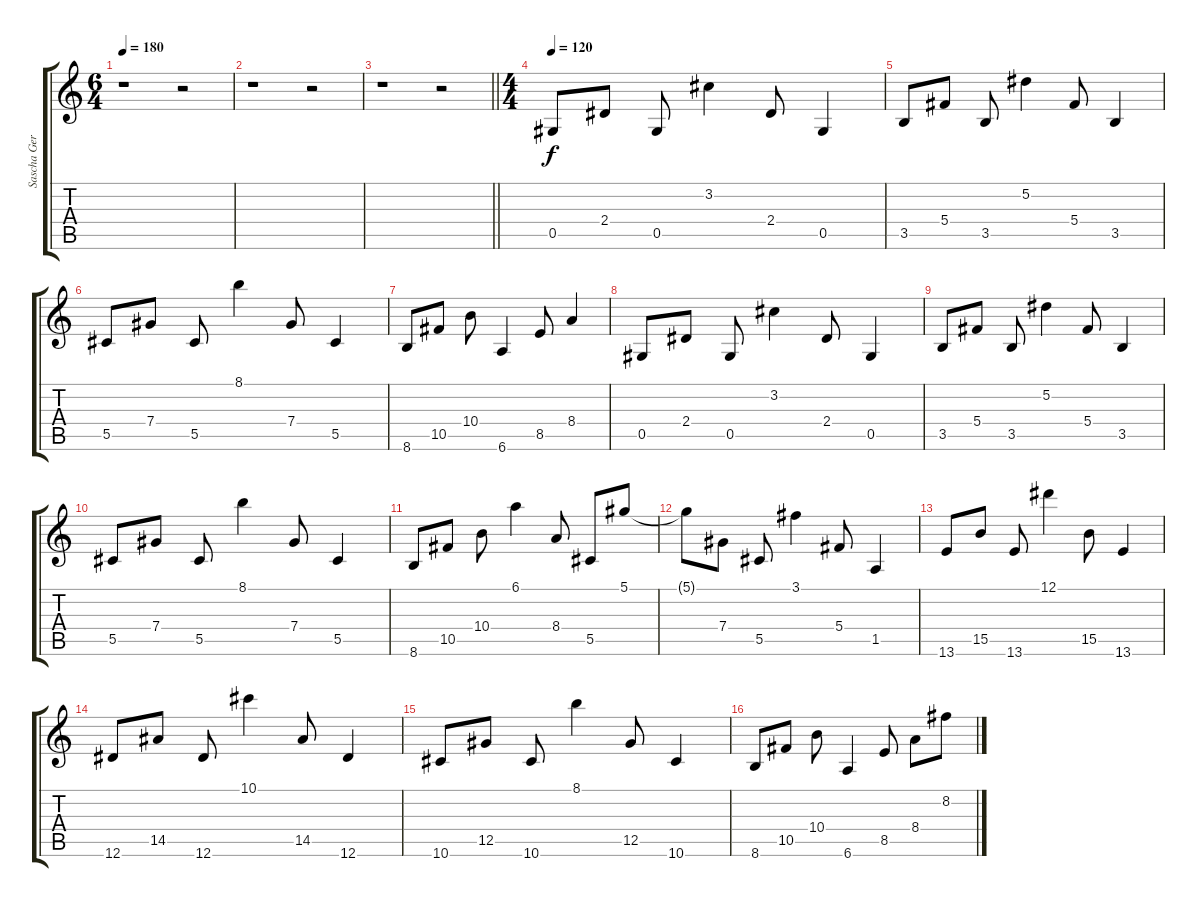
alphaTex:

\track ("Sascha Gerstner" "Sascha Ger") {instrument acousticguitarsteel}
\staff {score tabs}
\tuning (Eb4 Bb3 Gb3 Db3 Ab2 Eb2) {hide}
\ts (6 4)
\tempo 180
\clef g2
\ks c
r.1{dy f} r.2 |
r.1 r.2 |
\barLineRight lightlight
r.1 r.2 |
\ts (4 4)
\section ("" "")
\tempo 120
0.5.8{volume 8 instrument electricguitarjazz} 2.4.8 0.5.8 3.2.4 2.4.8 0.5.4 |
3.5.8 5.4.8 3.5.8 5.2.4 5.4.8 3.5.4 |
5.5.8{volume 9} 7.4.8 5.5.8 8.1.4 7.4.8 5.5.4 |
8.6.8 10.5.8 10.4.8 6.6.4 8.5.8 8.4.4 |
0.5.8 2.4.8 0.5.8 3.2.4 2.4.8 0.5.4 |
3.5.8 5.4.8 3.5.8 5.2.4 5.4.8 3.5.4 |
5.5.8 7.4.8 5.5.8 8.1.4 7.4.8 5.5.4 |
8.6.8 10.5.8 10.4.8 6.1.4 8.4.8 5.5.8 5.1.8 |
5.1{t}.8 7.4.8 5.5.8 3.1.4 5.4.8 1.5.4 |
13.6.8 15.5.8 13.6.8 12.1.4 15.5.8 13.6.4 |
12.6.8 14.5.8 12.6.8 10.1.4 14.5.8 12.6.4 |
10.6.8 12.5.8 10.6.8 8.1.4 12.5.8 10.6.4 |
8.6.8 10.5.8 10.4.8 6.6.4 8.5.8 8.4.8 8.2.8
